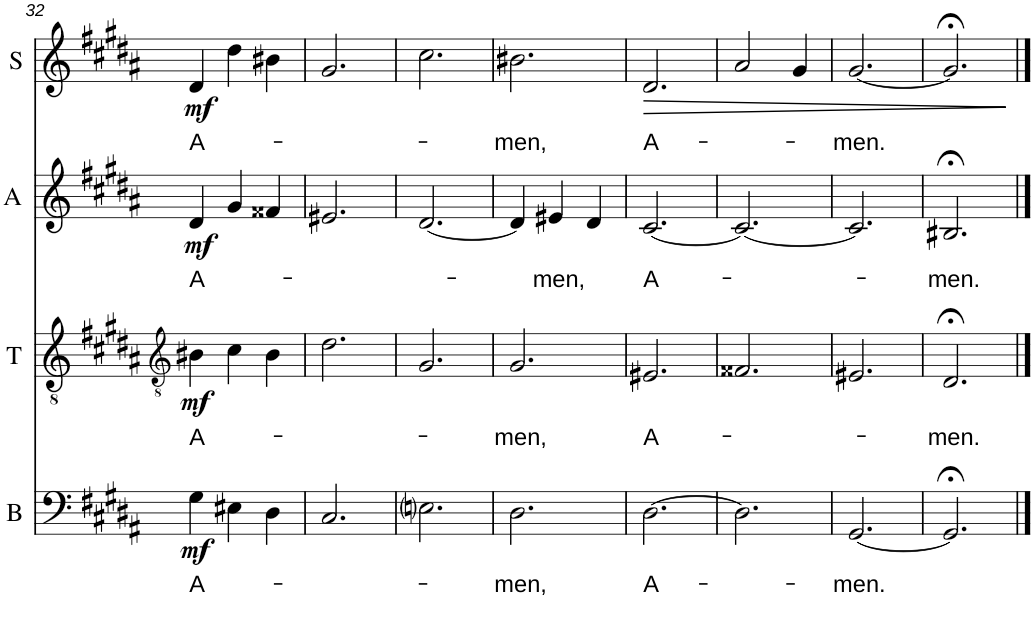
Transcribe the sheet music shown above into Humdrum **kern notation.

**kern	**text	**dynam	**kern	**text	**dynam	**kern	**text	**dynam	**kern	**text	**dynam
*part4	*part4	*part4	*part3	*part3	*part3	*part2	*part2	*part2	*part1	*part1	*part1
*staff4	*staff4	*staff4	*staff3	*staff3	*staff3	*staff2	*staff2	*staff2	*staff1	*staff1	*staff1
*I"Bas	*	*	*I"Tenor	*	*	*I"Alt	*	*	*I"Sopraan	*	*
*I'B	*	*	*I'T	*	*	*I'A	*	*	*I'S	*	*
!!LO:PB:g=z
*clefF4	*	*	*clefGv2	*	*	*clefG2	*	*	*clefG2	*	*
*k[f#c#g#d#a#]	*	*	*k[f#c#g#d#a#]	*	*	*k[f#c#g#d#a#]	*	*	*k[f#c#g#d#a#]	*	*
*B:	*	*	*B:	*	*	*B:	*	*	*B:	*	*
*M3/4	*	*	*M3/4	*	*	*M3/4	*	*	*M3/4	*	*
=32	=32	=32	=32	=32	=32	=32	=32	=32	=32	=32	=32
!	!LO:LY:b	!LO:DY:b	!	!LO:LY:b	!LO:DY:b	!	!LO:LY:b	!LO:DY:b	!	!LO:LY:b	!LO:DY:b
4G#\	A-	mf	4B#X\	A-	mf	4d#/	A-	mf	4d#/	A-	mf
4E#X\	.	.	4c#\	.	.	4g#/	.	.	4dd#\	.	.
4D#\	.	.	4B#\	.	.	4f##X/	.	.	4b#X\	.	.
=33	=33	=33	=33	=33	=33	=33	=33	=33	=33	=33	=33
2.C#/	.	.	2.d#\	.	.	2.e#X/	.	.	2.g#/	.	.
=34	=34	=34	=34	=34	=34	=34	=34	=34	=34	=34	=34
2.Eni\	.	.	2.G#/	.	.	[2.d#/	.	.	2.cc#\	.	.
=35	=35	=35	=35	=35	=35	=35	=35	=35	=35	=35	=35
!	!LO:LY:b	!	!	!LO:LY:b	!	!	!	!	!	!LO:LY:b	!
2.D#\	-men,	.	2.G#/	-men,	.	4d#/]	.	.	2.b#X\	-men,	.
!	!	!	!	!	!	!	!LO:LY:b	!	!	!	!
.	.	.	.	.	.	4e#X/	-men,	.	.	.	.
.	.	.	.	.	.	4d#/	.	.	.	.	.
=36	=36	=36	=36	=36	=36	=36	=36	=36	=36	=36	=36
!	!LO:LY:b	!	!	!LO:LY:b	!	!	!LO:LY:b	!	!	!LO:LY:b	!LO:HP:b
[2.D#\	A-	.	2.E#X/	A-	.	[2.c#/	A-	.	2.d#/	A-	>
=37	=37	=37	=37	=37	=37	=37	=37	=37	=37	=37	=37
2.D#\]	.	.	2.F##X/	.	.	2.c#/_	.	.	2a#/	.	.
.	.	.	.	.	.	.	.	.	4g#/	.	.
=38	=38	=38	=38	=38	=38	=38	=38	=38	=38	=38	=38
!	!LO:LY:b	!	!	!	!	!	!	!	!	!LO:LY:b	!
[2.GG#/	-men.	.	2.E#X/	.	.	2.c#/]	.	.	[2.g#/	-men.	.
=39	=39	=39	=39	=39	=39	=39	=39	=39	=39	=39	=39
!	!	!	!	!LO:LY:b	!	!	!LO:LY:b	!	!	!	!
2.GG#;</]	.	.	2.D#;</	-men.	.	2.B#X;</	-men.	.	2.g#;</]	.	.
.	.	.	.	.	.	.	.	.	.	.	]
==	==	==	==	==	==	==	==	==	==	==	==
*-	*-	*-	*-	*-	*-	*-	*-	*-	*-	*-	*-
